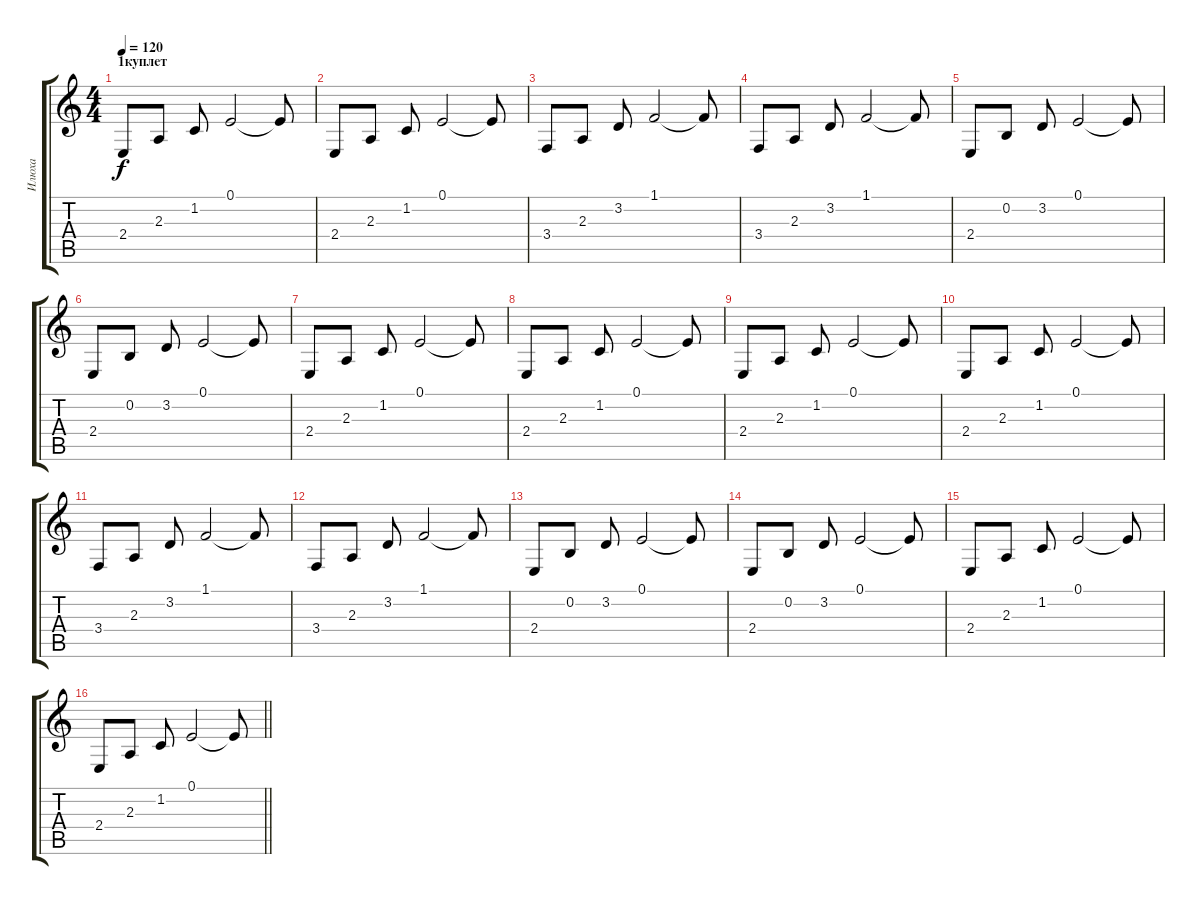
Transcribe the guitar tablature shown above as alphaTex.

\track ("Илюха" "Илюха") {instrument electricgrandpiano}
\staff {score tabs}
\tuning (E4 B3 G3 D3 A2 E2) {hide}
\ts (4 4)
\section ("" "1куплет")
\tempo 120
\clef g2
\ks c
2.4.8{dy f} 2.3.8 1.2.8 0.1.2 0.1{t}.8 |
2.4.8 2.3.8 1.2.8 0.1.2 0.1{t}.8 |
3.4.8 2.3.8 3.2.8 1.1.2 1.1{t}.8 |
3.4.8 2.3.8 3.2.8 1.1.2 1.1{t}.8 |
2.4.8 0.2.8 3.2.8 0.1.2 0.1{t}.8 |
2.4.8 0.2.8 3.2.8 0.1.2 0.1{t}.8 |
2.4.8 2.3.8 1.2.8 0.1.2 0.1{t}.8 |
2.4.8 2.3.8 1.2.8 0.1.2 0.1{t}.8 |
2.4.8 2.3.8 1.2.8 0.1.2 0.1{t}.8 |
2.4.8 2.3.8 1.2.8 0.1.2 0.1{t}.8 |
3.4.8 2.3.8 3.2.8 1.1.2 1.1{t}.8 |
3.4.8 2.3.8 3.2.8 1.1.2 1.1{t}.8 |
2.4.8 0.2.8 3.2.8 0.1.2 0.1{t}.8 |
2.4.8 0.2.8 3.2.8 0.1.2 0.1{t}.8 |
2.4.8 2.3.8 1.2.8 0.1.2 0.1{t}.8 |
\barLineRight lightlight
2.4.8 2.3.8 1.2.8 0.1.2 0.1{t}.8
